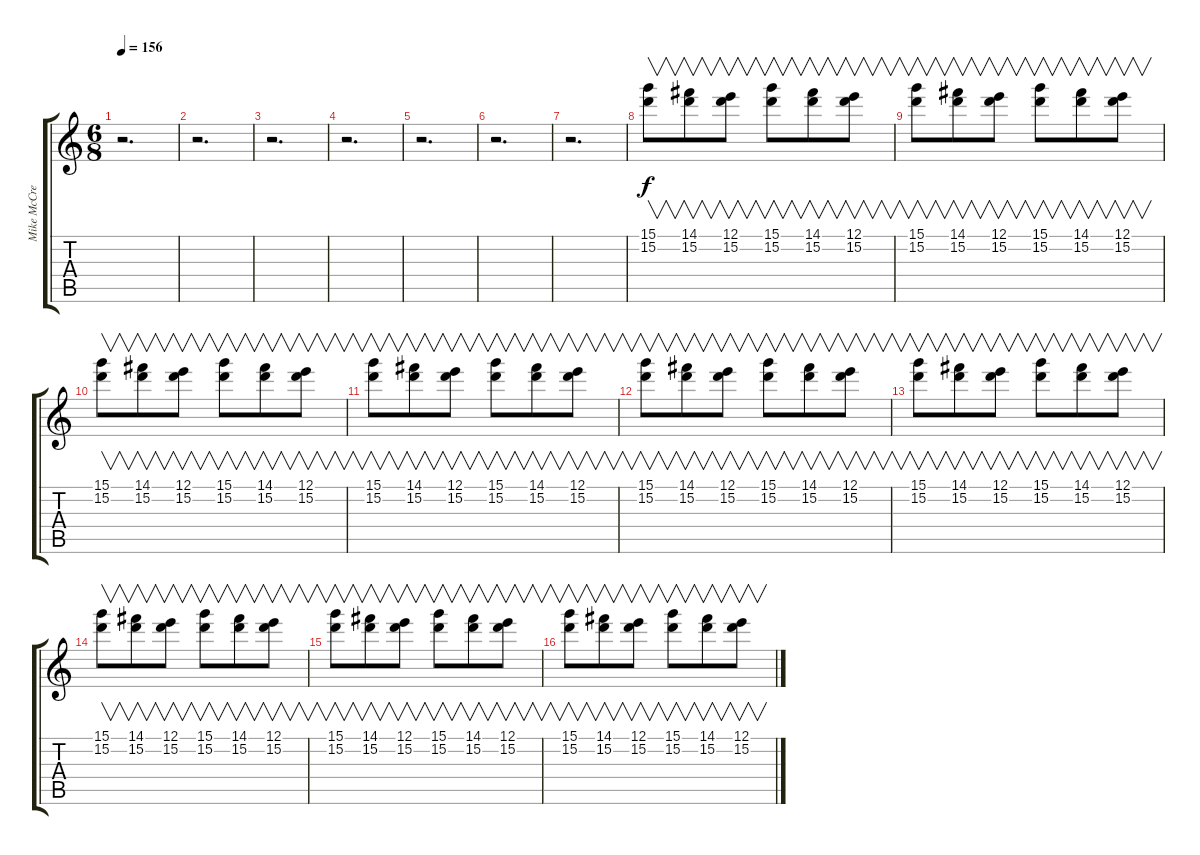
\track ("Mike McCready" "Mike McCre") {instrument electricguitarclean}
\staff {score tabs}
\tuning (E4 B3 G3 D3 A2 E2) {hide}
\ts (6 8)
\tempo 156
\clef g2
\ks c
r.2{d dy f} |
r.2{d} |
r.2{d} |
r.2{d} |
r.2{d} |
r.2{d} |
r.2{d} |
(15.1 15.2).8{v} (14.1 15.2).8{v} (12.1 15.2).8{v} (15.1 15.2).8{v} (14.1 15.2).8{v} (12.1 15.2).8{v} |
(15.1 15.2).8{v} (14.1 15.2).8{v} (12.1 15.2).8{v} (15.1 15.2).8{v} (14.1 15.2).8{v} (12.1 15.2).8{v} |
(15.1 15.2).8{v} (14.1 15.2).8{v} (12.1 15.2).8{v} (15.1 15.2).8{v} (14.1 15.2).8{v} (12.1 15.2).8{v} |
(15.1 15.2).8{v} (14.1 15.2).8{v} (12.1 15.2).8{v} (15.1 15.2).8{v} (14.1 15.2).8{v} (12.1 15.2).8{v} |
(15.1 15.2).8{v} (14.1 15.2).8{v} (12.1 15.2).8{v} (15.1 15.2).8{v} (14.1 15.2).8{v} (12.1 15.2).8{v} |
(15.1 15.2).8{v} (14.1 15.2).8{v} (12.1 15.2).8{v} (15.1 15.2).8{v} (14.1 15.2).8{v} (12.1 15.2).8{v} |
(15.1 15.2).8{v} (14.1 15.2).8{v} (12.1 15.2).8{v} (15.1 15.2).8{v} (14.1 15.2).8{v} (12.1 15.2).8{v} |
(15.1 15.2).8{v} (14.1 15.2).8{v} (12.1 15.2).8{v} (15.1 15.2).8{v} (14.1 15.2).8{v} (12.1 15.2).8{v} |
(15.1 15.2).8{v} (14.1 15.2).8{v} (12.1 15.2).8{v} (15.1 15.2).8{v} (14.1 15.2).8{v} (12.1 15.2).8{v}
